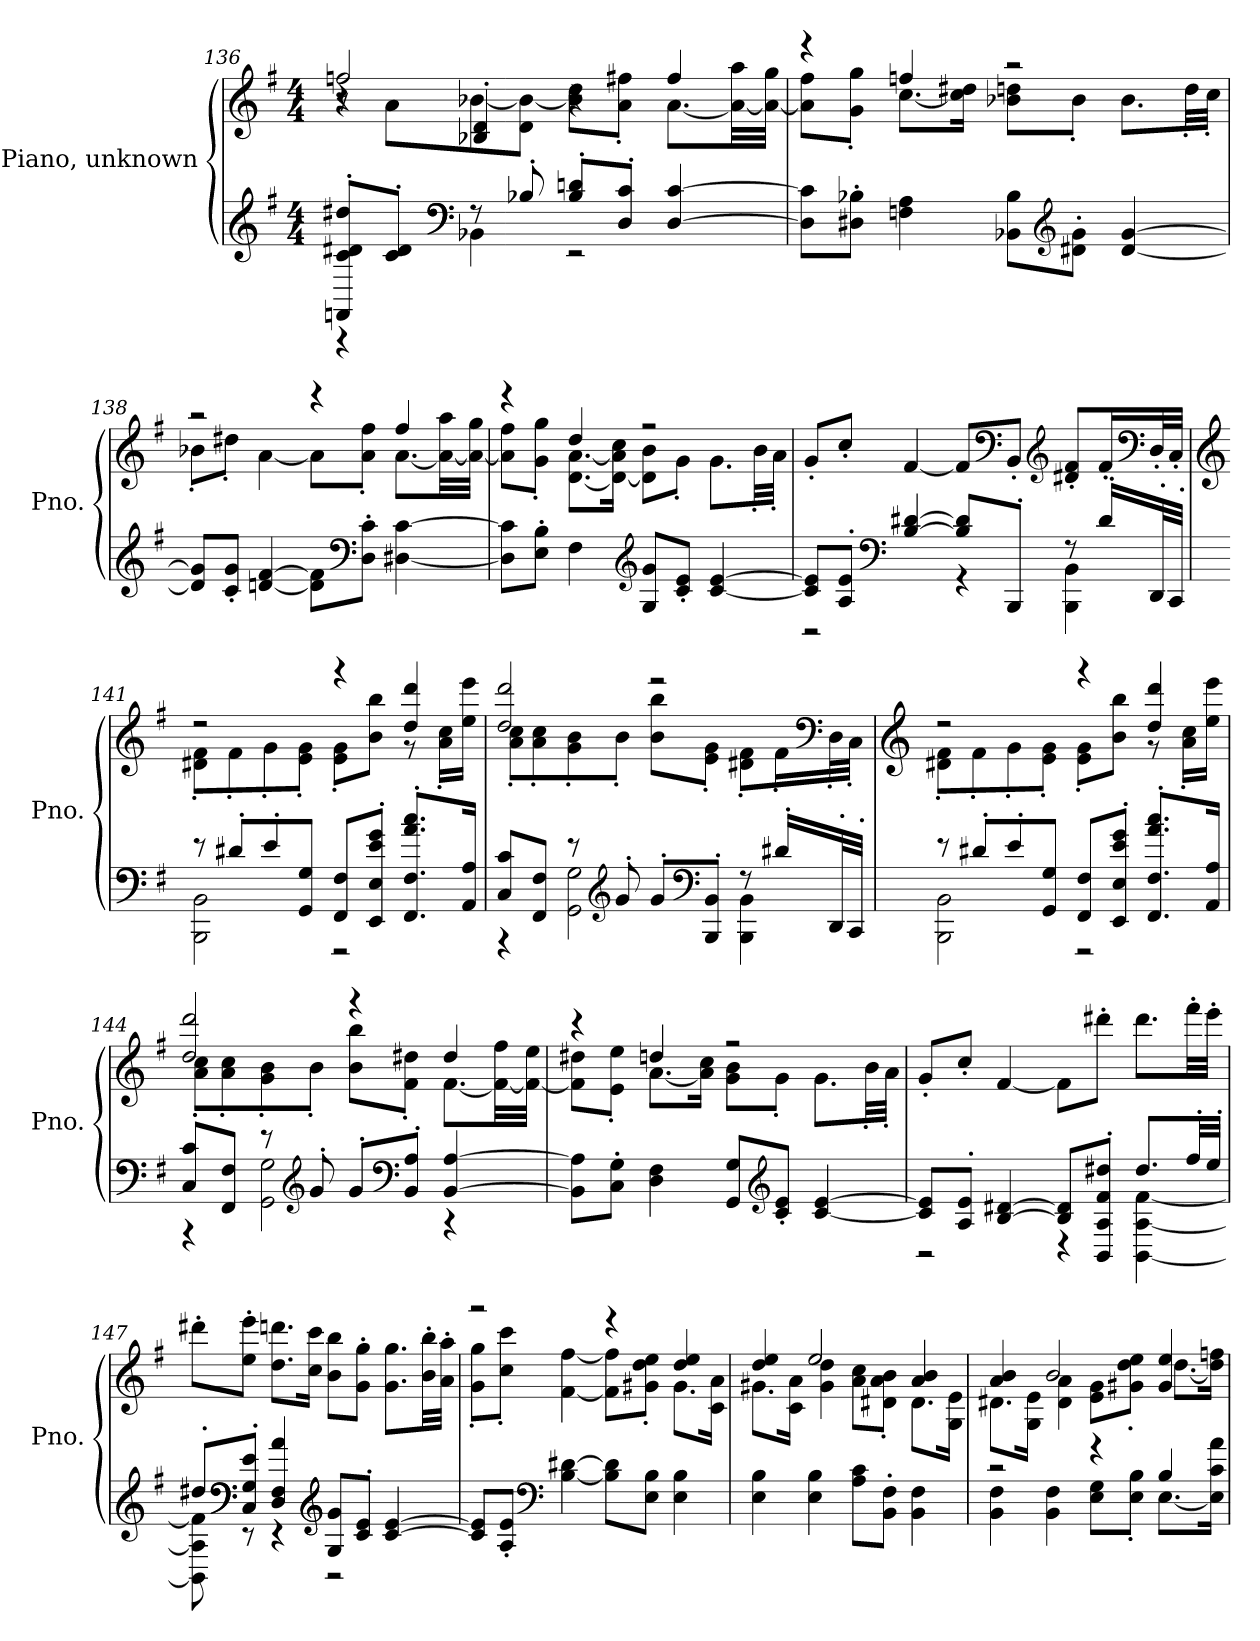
**kern	**kern
*part1	*part1
*staff2	*staff1
*I"Piano, unknown	*
*I'Pno.	*
*clefG2	*clefG2
*k[f#]	*k[f#]
*M4/4	*M4/4
=136	=136
*^	*^
*	*	*	*^
8FFn/' 8c/' 8d#X/' 8dd#X/'L	4r	2ffn/	8r	4r
8c/' 8d#/'J	.	.	8a\L	.
*clefF4	*	*	*	*
8r	4BB-X\	.	[8b-X\	4B-X/' 4d/'
8B-X'/	.	.	8d\ 8b-\_J	.
8B-/' 8dn/'L	2r	4r	8b-\] 8dd\L	2r
8D/' 8c/'J	.	.	8a\' 8ff#X\'J	.
[4D/ [4c/	.	4ff#/	[8.a\L	.
.	.	.	32a\_ 32aa\LL	.
.	.	.	32a\_ 32gg\JJJ	.
*v	*v	*	*	*
*	*	*v	*v
!!LO:LB:g=z
=137	=137	=137
8D\] 8c\]L	4r	8a\] 8ff#\L
8D#X\' 8B-X\'J	.	8g\' 8gg\'J
4Fn\ 4A\	4ffn/	[8.cc\L
.	.	16cc\] 16dd#X\Jk
8BB-X\ 8B-\L	2r	8b-X\ 8ddn\L
*clefG2	*	*
8d#X\' 8g\'J	.	8b-'\J
[4d#/ [4g/	.	8.b-\L
.	.	32dd'\LL
.	.	32cc'\JJJ
=138	=138	=138
8d#/] 8g/]L	2r	8b-X'\L
8c/' 8g/'J	.	8dd#X'\J
[4dn/ [4f#/	.	[4a\
8d\] 8f#\]L	4r	8a\L]
*clefF4	*	*
8D\' 8c\'J	.	8a\' 8ff#\'J
[4D#X\ [4c\	4ff#/	[8.a\L
.	.	32a\_ 32aa\LL
.	.	32a\_ 32gg\JJJ
=139	=139	=139
8D#\] 8c\]L	4r	8a\] 8ff#\L
8E\' 8B\'J	.	8g\' 8gg\'J
4F#\	4dd/	[8.d\ [8.a\L
.	.	16d\_ 16a\] 16cc\Jk
*clefG2	*	*
8G/ 8g/L	2r	8d\] 8b\L
8c/' 8e/'J	.	8g'\J
[4c/ [4e/	.	8.g\L
.	.	32b'\LL
.	.	32a'\JJJ
*	*v	*v
!!LO:PB:g=z
=140	=140
*^	*
8c/] 8e/]L	2r	8g'/L
8A/' 8e/'J	.	8cc'/J
*clefF4	*	*
[4B/ [4d#X/	.	[4f#/
8B/] 8d#/]L	4r	8f#/L]
*	*	*clefF4
8BBB'/J	.	8BB'/J
*	*	*clefG2
8r	4BBB\ 4BB\	8d#X/' 8f#/'L
16d#'/LL	.	16f#'/L
*	*	*clefF4
32DD'/L	.	32D'/L
32CC'/JJJ	.	32C'/JJJ
=141	=141	=141
*	*	*clefG2
*	*	*^
8r	2BBB\ 2BB\	2r	8d#X\' 8f#\'L
8d#X'/L	.	.	8f#'\
8e'/	.	.	8g'\
8GG/ 8G/J	.	.	8e\' 8g\'J
8FF#/ 8F#/L	2r	4r	8e\' 8g\'L
8EE/' 8E/' 8e/' 8g/'J	.	.	8b\ 8bb\J
8.FF#/' 8.F#/' 8.a/' 8.cc/'L	.	4dd/ 4ddd/	8r
.	.	.	16a\' 16cc\'LL
16AA/ 16A/Jk	.	.	16ee\ 16eee\JJ
!!LO:LB:g=z	!!
=142	=142	=142	=142
8C/ 8c/L	4r	2dd/ 2ddd/	8a\' 8cc\'L
8FF#/ 8F#/J	.	.	8a\' 8cc\'
8r	2GG\ 2G\	.	8g\' 8b\'
*clefG2	*	*	*
8g'/	.	.	8b'\J
8g'/L	.	2r	8b\ 8bb\L
*clefF4	*	*	*
8BBB/' 8BB/'J	.	.	8e\' 8g\'J
8r	4BBB\ 4BB\	.	8d#X\' 8f#\'L
16d#X'/LL	.	.	16f#'\L
*	*	*clefF4	*
32DD'/L	.	.	32D'\L
32CC'/JJJ	.	.	32C'\JJJ
=143	=143	=143	=143
*	*	*clefG2	*
8r	2BBB\ 2BB\	2r	8d#X\' 8f#\'L
8d#X'/L	.	.	8f#'\
8e'/	.	.	8g'\
8GG/ 8G/J	.	.	8e\' 8g\'J
8FF#/ 8F#/L	2r	4r	8e\' 8g\'L
8EE/' 8E/' 8e/' 8g/'J	.	.	8b\ 8bb\J
8.FF#/' 8.F#/' 8.a/' 8.cc/'L	.	4dd/ 4ddd/	8r
.	.	.	16a\' 16cc\'LL
16AA/ 16A/Jk	.	.	16ee\ 16eee\JJ
!!LO:LB:g=z	!!
=144	=144	=144	=144
8C/ 8c/L	4r	2dd/ 2ddd/	8a\' 8cc\'L
8FF#/ 8F#/J	.	.	8a\' 8cc\'
8r	2GG\ 2G\	.	8g\' 8b\'
*clefG2	*	*	*
8g'/	.	.	8b'\J
8g'/L	.	4r	8b\ 8bb\L
*clefF4	*	*	*
8BB/' 8A/'J	.	.	8f#\' 8dd#X\'J
[4BB/ [4A/	4r	4dd#/	[8.f#\L
.	.	.	32f#\_ 32ff#\LL
.	.	.	32f#\_ 32ee\JJJ
*v	*v	*	*
=145	=145	=145
8BB\] 8A\]L	4r	8f#\] 8dd#X\L
8C\' 8G\'J	.	8e\' 8ee\'J
4D\ 4F#\	4ddn/	[8.a\L
.	.	16a\] 16cc\Jk
8GG/ 8G/L	2r	8g\ 8b\L
*clefG2	*	*
8c/' 8e/'J	.	8g'\J
[4c/ [4e/	.	8.g\L
.	.	32b'\LL
.	.	32a'\JJJ
*	*v	*v
=146	=146
*^	*
8c/] 8e/]L	2r	8g'/L
8A/' 8e/'J	.	8cc'/J
[4B/ [4d#X/	.	[4f#/
8B/] 8d#/]L	4r	8f#\L]
8BB/' 8A/' 8f#/' 8dd#X/'J	.	8ddd#X'\J
8.dd#/L	[4BB\ [4A\ [4f#\	8.ddd#\L
32ff#'/LL	.	32fff#'\LL
32ee'/JJJ	.	32eee'\JJJ
!!LO:LB:g=z
=147	=147	=147
8dd#X'/L	8BB\] 8A\] 8f#\]	8ddd#X'\L
*clefF4	*	*
8C/' 8G/' 8e/'J	8r	8ee\' 8eee\'J
4D/ 4F#/ 4a/	4r	8.dd\ 8.dddn\L
.	.	16cc\ 16ccc\Jk
*clefG2	*	*
8G/ 8g/L	2r	8b\ 8bb\L
8c/' 8e/'J	.	8g\' 8gg\'J
[4c/ [4e/	.	8.g\ 8.gg\L
.	.	32b\' 32bb\'LL
.	.	32a\' 32aa\'JJJ
*v	*v	*
=148	=148
*	*^
8c/] 8e/]L	2r	8g\' 8gg\'L
8A/' 8e/'J	.	8cc\' 8ccc\'J
*clefF4	*	*
[4B\ [4d#X\	.	[4f#\ [4ff#\
8B\] 8d#\]L	4r	8f#\] 8ff#\]L
8E\ 8B\J	.	8g#X\' 8dd\' 8ee\'J
4E\ 4B\	4dd/ 4ee/	8.g#\L
.	.	16c\ 16a\Jk
=149	=149	=149
4E\ 4B\	4dd/ 4ee/	8.g#X\L
.	.	16c\ 16a\Jk
4E\ 4B\	2ee/	4g#\ 4dd\
8A\ 8c\L	.	8a\ 8cc\L
8BB\' 8F#\'J	.	8d#X\' 8a\' 8b\'J
4BB\ 4F#\	4a/ 4b/	8.d#\L
.	.	16G\ 16e\Jk
!!LO:LB:g=z	!!
=150	=150	=150
*^	*	*
2r	4BB\ 4F#\	4a/ 4b/	8.d#X\L
.	.	.	16G\ 16e\Jk
.	4BB\ 4F#\	2b/	4d#\ 4a\
4r	8E\ 8G\L	.	8e\ 8g\L
.	8E\' 8B\'J	.	8g#X\' 8dd\' 8ee\'J
4B/	[8.E\L	4g#/ 4ee/	[8.dd\L
.	16E\] 16c\ 16a\Jk	.	16dd\] 16ffn\Jk
*v	*v	*	*
*	*v	*v
=	=
*-	*-
